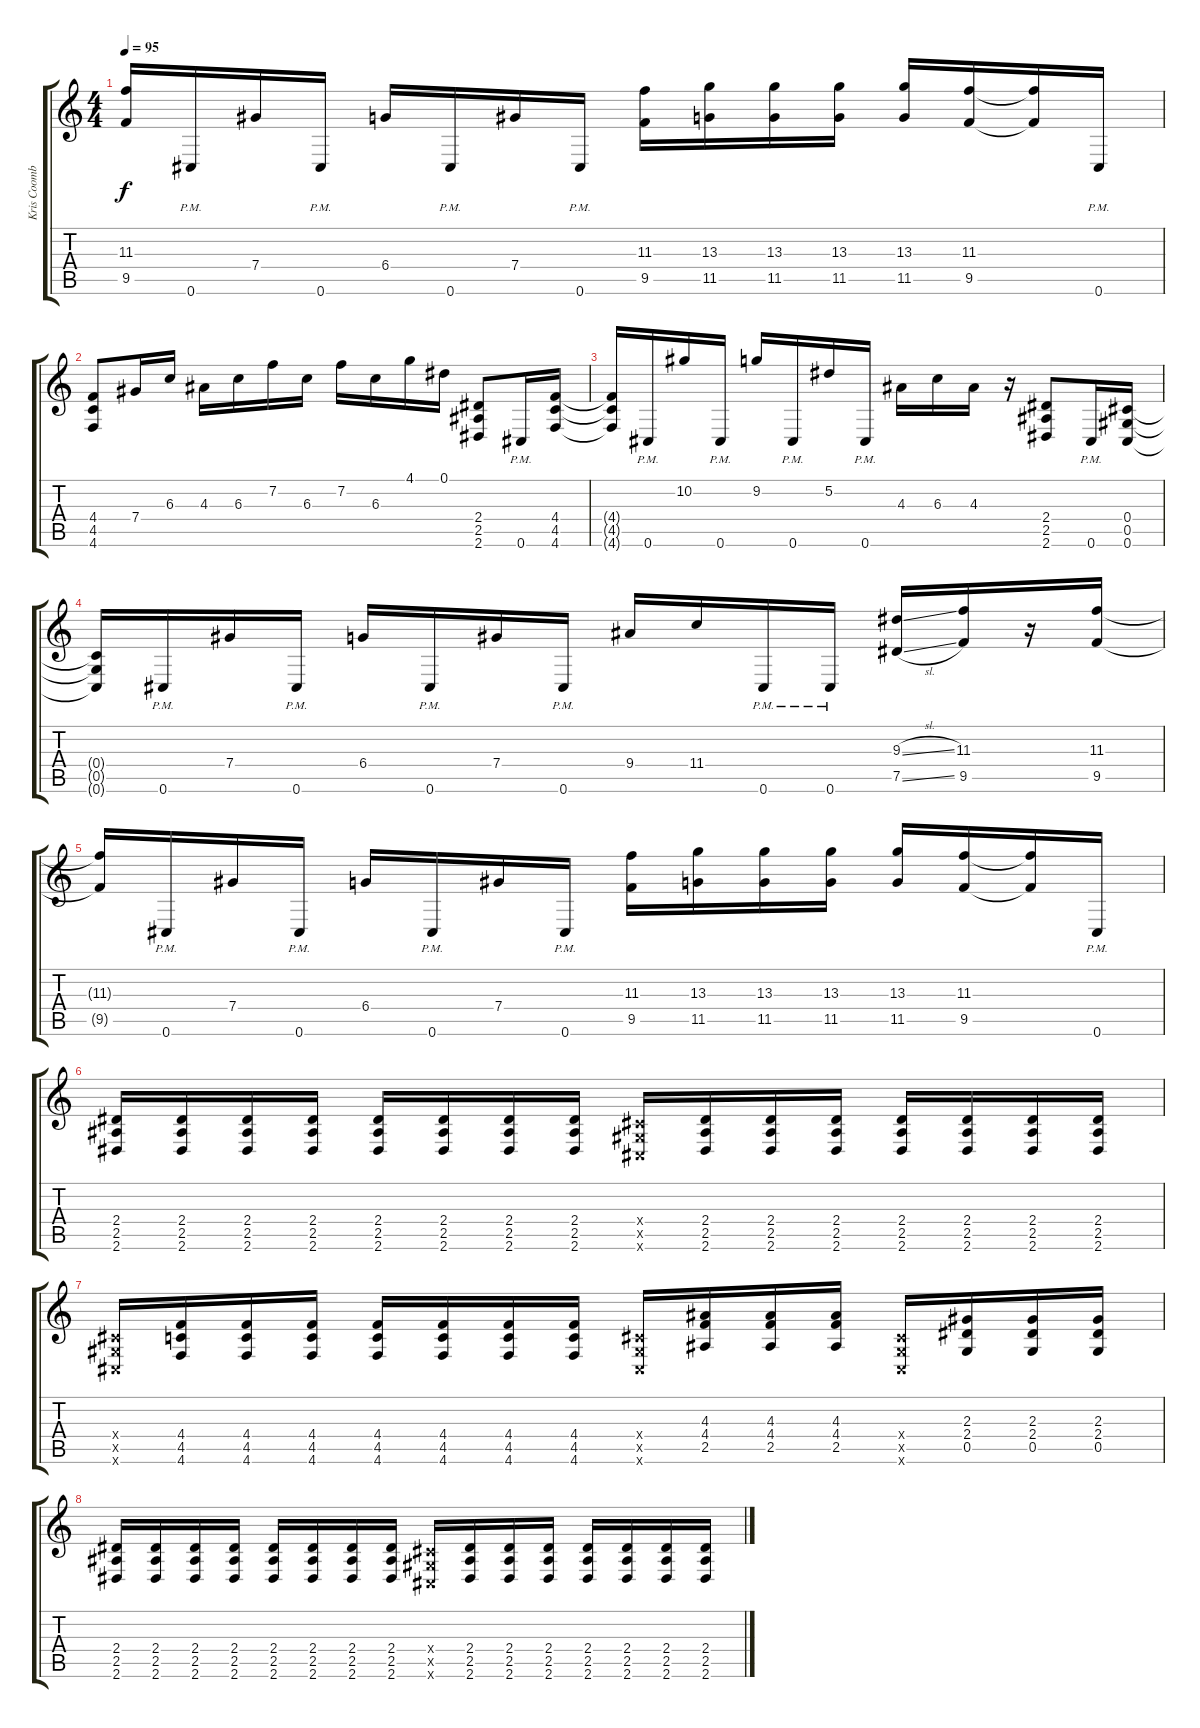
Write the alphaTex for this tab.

\track ("Kris Coombs" "Kris Coomb") {instrument distortionguitar}
\staff {score tabs}
\tuning (Eb4 Bb3 Gb3 Db3 Ab2 Db2) {hide}
\ts (4 4)
\tempo 95
\clef g2
\ks c
(11.3{t} 9.5{t}).16{dy f} 0.6{pm}.16 7.4.16 0.6{pm}.16 6.4.16 0.6{pm}.16 7.4.16 0.6{pm}.16 (11.3 9.5).16 (13.3 11.5).16 (13.3 11.5).16 (13.3 11.5).16 (13.3 11.5).16 (11.3 9.5).16 (11.3{t} 9.5{t}).16 0.6{pm}.16 |
(4.4 4.5 4.6).8 7.4.16 6.3.16 4.3.16 6.3.16 7.2.16 6.3.16 7.2.16 6.3.16 4.1.16 0.1.16 (2.4 2.5 2.6).8 0.6{pm}.16 (4.4 4.5 4.6).16 |
(4.4{t} 4.5{t} 4.6{t}).16 0.6{pm}.16 10.2.16 0.6{pm}.16 9.2.16 0.6{pm}.16 5.2.16 0.6{pm}.16 4.3.16 6.3.16 4.3.16 r.16 (2.4 2.5 2.6).8 0.6{pm}.16 (0.4 0.5 0.6).16 |
(0.4{t} 0.5{t} 0.6{t}).16 0.6{pm}.16 7.4.16 0.6{pm}.16 6.4.16 0.6{pm}.16 7.4.16 0.6{pm}.16 9.4.16 11.4.16 0.6{pm}.16 0.6{pm}.16 (9.3{sl} 7.5{sl}).16 (11.3 9.5).16 r.16 (11.3 9.5).16 |
(11.3{t} 9.5{t}).16 0.6{pm}.16 7.4.16 0.6{pm}.16 6.4.16 0.6{pm}.16 7.4.16 0.6{pm}.16 (11.3 9.5).16 (13.3 11.5).16 (13.3 11.5).16 (13.3 11.5).16 (13.3 11.5).16 (11.3 9.5).16 (11.3{t} 9.5{t}).16 0.6{pm}.16 |
(2.4 2.5 2.6).16 (2.4 2.5 2.6).16 (2.4 2.5 2.6).16 (2.4 2.5 2.6).16 (2.4 2.5 2.6).16 (2.4 2.5 2.6).16 (2.4 2.5 2.6).16 (2.4 2.5 2.6).16 (0.4{x} 0.5{x} 0.6{x}).16 (2.4 2.5 2.6).16 (2.4 2.5 2.6).16 (2.4 2.5 2.6).16 (2.4 2.5 2.6).16 (2.4 2.5 2.6).16 (2.4 2.5 2.6).16 (2.4 2.5 2.6).16 |
(0.4{x} 0.5{x} 0.6{x}).16 (4.4 4.5 4.6).16 (4.4 4.5 4.6).16 (4.4 4.5 4.6).16 (4.4 4.5 4.6).16 (4.4 4.5 4.6).16 (4.4 4.5 4.6).16 (4.4 4.5 4.6).16 (0.4{x} 0.5{x} 0.6{x}).16 (4.3 4.4 2.5).16 (4.3 4.4 2.5).16 (4.3 4.4 2.5).16 (0.4{x} 0.5{x} 0.6{x}).16 (2.3 2.4 0.5).16 (2.3 2.4 0.5).16 (2.3 2.4 0.5).16 |
(2.4 2.5 2.6).16 (2.4 2.5 2.6).16 (2.4 2.5 2.6).16 (2.4 2.5 2.6).16 (2.4 2.5 2.6).16 (2.4 2.5 2.6).16 (2.4 2.5 2.6).16 (2.4 2.5 2.6).16 (0.4{x} 0.5{x} 0.6{x}).16 (2.4 2.5 2.6).16 (2.4 2.5 2.6).16 (2.4 2.5 2.6).16 (2.4 2.5 2.6).16 (2.4 2.5 2.6).16 (2.4 2.5 2.6).16 (2.4 2.5 2.6).16
